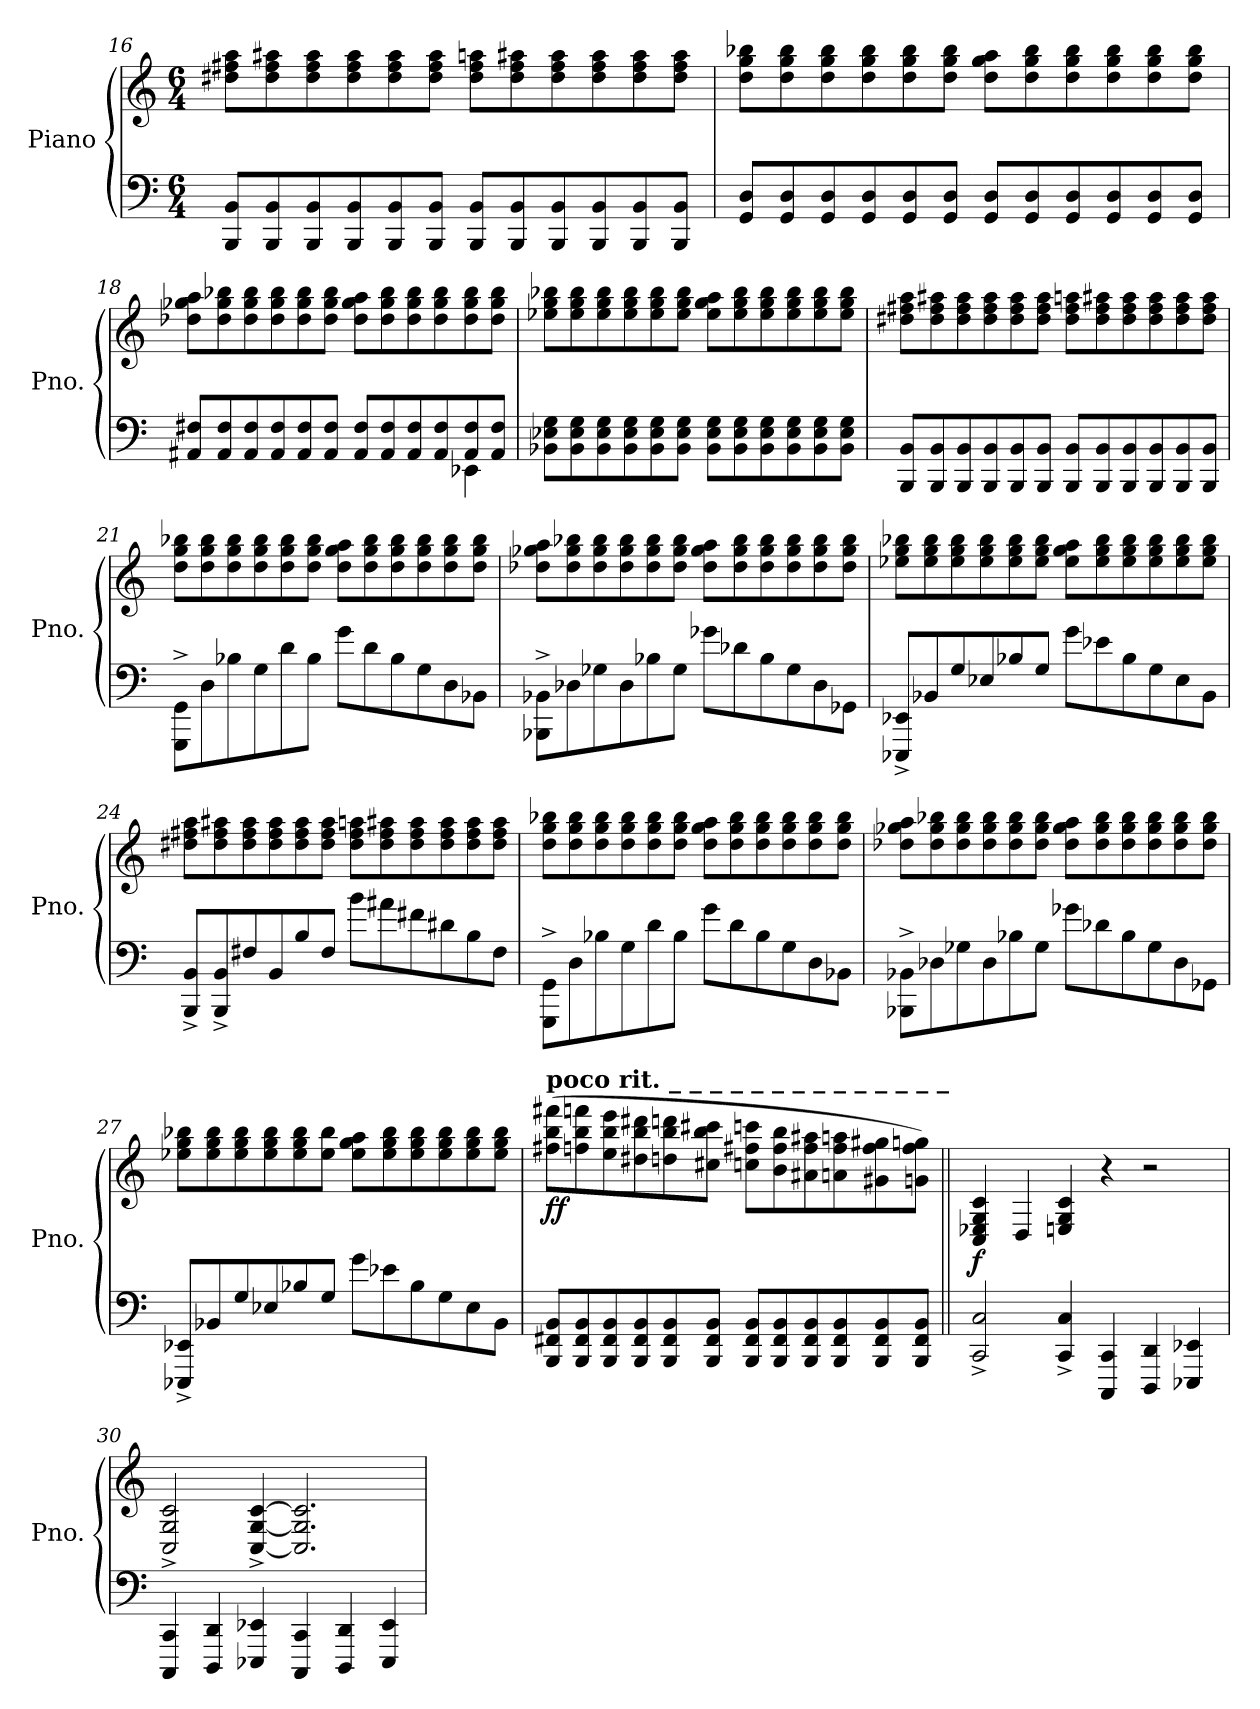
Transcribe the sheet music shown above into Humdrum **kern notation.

**kern	**kern	**dynam
*part1	*part1	*part1
*staff2	*staff1	*staff1/2
*I"Piano	*	*
*I'Pno.	*	*
*clefF4	*clefG2	*
*k[]	*k[]	*
*M6/4	*M6/4	*
=16	=16	=16
8BBB/ 8BB/L	8dd#X\ 8ff#X\ 8aa\L	.
8BBB/ 8BB/	8dd#\ 8ff#\ 8aa#X\	.
8BBB/ 8BB/	8dd#\ 8ff#\ 8aa#\	.
8BBB/ 8BB/	8dd#\ 8ff#\ 8aa#\	.
8BBB/ 8BB/	8dd#\ 8ff#\ 8aa#\	.
8BBB/ 8BB/J	8dd#\ 8ff#\ 8aa#\J	.
8BBB/ 8BB/L	8dd#\ 8ff#\ 8aan\L	.
8BBB/ 8BB/	8dd#\ 8ff#\ 8aa#X\	.
8BBB/ 8BB/	8dd#\ 8ff#\ 8aa#\	.
8BBB/ 8BB/	8dd#\ 8ff#\ 8aa#\	.
8BBB/ 8BB/	8dd#\ 8ff#\ 8aa#\	.
8BBB/ 8BB/J	8dd#\ 8ff#\ 8aa#\J	.
!!LO:PB:g=z
=17	=17	=17
8GG/ 8D/L	8dd\ 8gg\ 8bb-X\L	.
8GG/ 8D/	8dd\ 8gg\ 8bb-\	.
8GG/ 8D/	8dd\ 8gg\ 8bb-\	.
8GG/ 8D/	8dd\ 8gg\ 8bb-\	.
8GG/ 8D/	8dd\ 8gg\ 8bb-\	.
8GG/ 8D/J	8dd\ 8gg\ 8bb-\J	.
8GG/ 8D/L	8dd\ 8gg\ 8aa\L	.
8GG/ 8D/	8dd\ 8gg\ 8bb-\	.
8GG/ 8D/	8dd\ 8gg\ 8bb-\	.
8GG/ 8D/	8dd\ 8gg\ 8bb-\	.
8GG/ 8D/	8dd\ 8gg\ 8bb-\	.
8GG/ 8D/J	8dd\ 8gg\ 8bb-\J	.
=18	=18	=18
*^	*	*
8AA#X/ 8F#X/L	4ryy	8dd-X\ 8gg-X\ 8aa\L	.
8AA#/ 8F#/	.	8dd-\ 8gg-\ 8bb-X\	.
*v	*v	*	*
8AA#/ 8F#/	8dd-\ 8gg-\ 8bb-\	.
8AA#/ 8F#/	8dd-\ 8gg-\ 8bb-\	.
8AA#/ 8F#/	8dd-\ 8gg-\ 8bb-\	.
8AA#/ 8F#/J	8dd-\ 8gg-\ 8bb-\J	.
8AA#/ 8F#/L	8dd-\ 8gg-\ 8aa\L	.
8AA#/ 8F#/	8dd-\ 8gg-\ 8bb-\	.
8AA#/ 8F#/	8dd-\ 8gg-\ 8bb-\	.
8AA#/ 8F#/	8dd-\ 8gg-\ 8bb-\	.
*^	*	*
8AA#/ 8F#/	4EE-X\	8dd-\ 8gg-\ 8bb-\	.
8AA#/ 8F#/J	.	8dd-\ 8gg-\ 8bb-\J	.
*v	*v	*	*
!!LO:LB:g=z
=19	=19	=19
8BB-X\ 8E-X\ 8G\L	8ee-X\ 8gg\ 8bb-X\L	.
8BB-\ 8E-\ 8G\	8ee-\ 8gg\ 8bb-\	.
8BB-\ 8E-\ 8G\	8ee-\ 8gg\ 8bb-\	.
8BB-\ 8E-\ 8G\	8ee-\ 8gg\ 8bb-\	.
8BB-\ 8E-\ 8G\	8ee-\ 8gg\ 8bb-\	.
8BB-\ 8E-\ 8G\J	8ee-\ 8gg\ 8bb-\J	.
8BB-\ 8E-\ 8G\L	8ee-\ 8gg\ 8aa\L	.
8BB-\ 8E-\ 8G\	8ee-\ 8gg\ 8bb-\	.
8BB-\ 8E-\ 8G\	8ee-\ 8gg\ 8bb-\	.
8BB-\ 8E-\ 8G\	8ee-\ 8gg\ 8bb-\	.
8BB-\ 8E-\ 8G\	8ee-\ 8gg\ 8bb-\	.
8BB-\ 8E-\ 8G\J	8ee-\ 8gg\ 8bb-\J	.
=20	=20	=20
8BBB/ 8BB/L	8dd#X\ 8ff#X\ 8aa\L	.
8BBB/ 8BB/	8dd#\ 8ff#\ 8aa#X\	.
8BBB/ 8BB/	8dd#\ 8ff#\ 8aa#\	.
8BBB/ 8BB/	8dd#\ 8ff#\ 8aa#\	.
8BBB/ 8BB/	8dd#\ 8ff#\ 8aa#\	.
8BBB/ 8BB/J	8dd#\ 8ff#\ 8aa#\J	.
8BBB/ 8BB/L	8dd#\ 8ff#\ 8aan\L	.
8BBB/ 8BB/	8dd#\ 8ff#\ 8aa#X\	.
8BBB/ 8BB/	8dd#\ 8ff#\ 8aa#\	.
8BBB/ 8BB/	8dd#\ 8ff#\ 8aa#\	.
8BBB/ 8BB/	8dd#\ 8ff#\ 8aa#\	.
8BBB/ 8BB/J	8dd#\ 8ff#\ 8aa#\J	.
!!LO:LB:g=z
=21	=21	=21
8GGG\^ 8GG\^L	8dd\ 8gg\ 8bb-X\L	.
8D\	8dd\ 8gg\ 8bb-\	.
8B-X\	8dd\ 8gg\ 8bb-\	.
8G\	8dd\ 8gg\ 8bb-\	.
8d\	8dd\ 8gg\ 8bb-\	.
8B-\J	8dd\ 8gg\ 8bb-\J	.
8g\L	8dd\ 8gg\ 8aa\L	.
8d\	8dd\ 8gg\ 8bb-\	.
8B-\	8dd\ 8gg\ 8bb-\	.
8G\	8dd\ 8gg\ 8bb-\	.
8D\	8dd\ 8gg\ 8bb-\	.
8BB-X\J	8dd\ 8gg\ 8bb-\J	.
=22	=22	=22
8BBB-X\^ 8BB-X\^L	8dd-X\ 8gg-X\ 8aa\L	.
8D-X\	8dd-\ 8gg-\ 8bb-X\	.
8G-X\	8dd-\ 8gg-\ 8bb-\	.
8D-\	8dd-\ 8gg-\ 8bb-\	.
8B-X\	8dd-\ 8gg-\ 8bb-\	.
8G-\J	8dd-\ 8gg-\ 8bb-\J	.
8g-X\L	8dd-\ 8gg-\ 8aa\L	.
8d-X\	8dd-\ 8gg-\ 8bb-\	.
8B-\	8dd-\ 8gg-\ 8bb-\	.
8G-\	8dd-\ 8gg-\ 8bb-\	.
8D-\	8dd-\ 8gg-\ 8bb-\	.
8GG-X\J	8dd-\ 8gg-\ 8bb-\J	.
!!LO:LB:g=z
=23	=23	=23
8EEE-X/^ 8EE-X/^L	8ee-X\ 8gg\ 8bb-X\L	.
8BB-X/	8ee-\ 8gg\ 8bb-\	.
8G/	8ee-\ 8gg\ 8bb-\	.
8E-X/	8ee-\ 8gg\ 8bb-\	.
8B-X/	8ee-\ 8gg\ 8bb-\	.
8G/J	8ee-\ 8gg\ 8bb-\J	.
8g\L	8ee-\ 8gg\ 8aa\L	.
8e-X\	8ee-\ 8gg\ 8bb-\	.
8B-\	8ee-\ 8gg\ 8bb-\	.
8G\	8ee-\ 8gg\ 8bb-\	.
8E-\	8ee-\ 8gg\ 8bb-\	.
8BB-\J	8ee-\ 8gg\ 8bb-\J	.
=24	=24	=24
8BBB/^ 8BB/^L	8dd#X\ 8ff#X\ 8aa\L	.
8BBB/^ 8BB/^	8dd#\ 8ff#\ 8aa#X\	.
8F#X/	8dd#\ 8ff#\ 8aa#\	.
8BB/	8dd#\ 8ff#\ 8aa#\	.
8B/	8dd#\ 8ff#\ 8aa#\	.
8F#/J	8dd#\ 8ff#\ 8aa#\J	.
8b\L	8dd#\ 8ff#\ 8aan\L	.
8a#X\	8dd#\ 8ff#\ 8aa#X\	.
8f#X\	8dd#\ 8ff#\ 8aa#\	.
8d#X\	8dd#\ 8ff#\ 8aa#\	.
8B\	8dd#\ 8ff#\ 8aa#\	.
8F#\J	8dd#\ 8ff#\ 8aa#\J	.
!!LO:LB:g=z
=25	=25	=25
8GGG\^ 8GG\^L	8dd\ 8gg\ 8bb-X\L	.
8D\	8dd\ 8gg\ 8bb-\	.
8B-X\	8dd\ 8gg\ 8bb-\	.
8G\	8dd\ 8gg\ 8bb-\	.
8d\	8dd\ 8gg\ 8bb-\	.
8B-\J	8dd\ 8gg\ 8bb-\J	.
8g\L	8dd\ 8gg\ 8aa\L	.
8d\	8dd\ 8gg\ 8bb-\	.
8B-\	8dd\ 8gg\ 8bb-\	.
8G\	8dd\ 8gg\ 8bb-\	.
8D\	8dd\ 8gg\ 8bb-\	.
8BB-X\J	8dd\ 8gg\ 8bb-\J	.
=26	=26	=26
8BBB-X\^ 8BB-X\^L	8dd-X\ 8gg-X\ 8aa\L	.
8D-X\	8dd-\ 8gg-\ 8bb-X\	.
8G-X\	8dd-\ 8gg-\ 8bb-\	.
8D-\	8dd-\ 8gg-\ 8bb-\	.
8B-X\	8dd-\ 8gg-\ 8bb-\	.
8G-\J	8dd-\ 8gg-\ 8bb-\J	.
8g-X\L	8dd-\ 8gg-\ 8aa\L	.
8d-X\	8dd-\ 8gg-\ 8bb-\	.
8B-\	8dd-\ 8gg-\ 8bb-\	.
8G-\	8dd-\ 8gg-\ 8bb-\	.
8D-\	8dd-\ 8gg-\ 8bb-\	.
8GG-X\J	8dd-\ 8gg-\ 8bb-\J	.
!!LO:PB:g=z
=27	=27	=27
8EEE-X/^ 8EE-X/^L	8ee-X\ 8gg\ 8bb-X\L	.
8BB-X/	8ee-\ 8gg\ 8bb-\	.
8G/	8ee-\ 8gg\ 8bb-\	.
8E-X/	8ee-\ 8gg\ 8bb-\	.
8B-X/	8ee-\ 8gg\ 8bb-\	.
8G/J	8ee-\ 8bb-\J	.
8g\L	8ee-\ 8gg\ 8aa\L	.
8e-X\	8ee-\ 8gg\ 8bb-\	.
8B-\	8ee-\ 8gg\ 8bb-\	.
8G\	8ee-\ 8gg\ 8bb-\	.
8E-\	8ee-\ 8gg\ 8bb-\	.
8BB-\J	8ee-\ 8gg\ 8bb-\J	.
=28	=28	=28
!	!LO:TX:a:B:t=poco rit.  _   _   _   _   _   _   _   _   _   _   _   _   _   _	!
!	!	!LO:DY:b
8BBB/ 8FF#X/ 8BB/L	(8ff#X\ 8bb\ 8fff#X\L	ff
8BBB/ 8FF#/ 8BB/	8ffn\ 8bb\ 8fffn\	.
8BBB/ 8FF#/ 8BB/	8ee\ 8bb\ 8eee\	.
8BBB/ 8FF#/ 8BB/	8dd#X\ 8bb\ 8ddd#X\	.
8BBB/ 8FF#/ 8BB/	8ddn\ 8bb\ 8dddn\	.
8BBB/ 8FF#/ 8BB/J	8cc#X\ 8bb\ 8ccc#X\J	.
8BBB/ 8FF#/ 8BB/L	8ccn\ 8ff#X\ 8cccn\L	.
8BBB/ 8FF#/ 8BB/	8b\ 8ff#\ 8bb\	.
8BBB/ 8FF#/ 8BB/	8a#X\ 8ff#\ 8aa#X\	.
8BBB/ 8FF#/ 8BB/	8an\ 8ff#\ 8aan\	.
8BBB/ 8FF#/ 8BB/	8g#X\ 8ff#\ 8gg#X\	.
8BBB/ 8FF#/ 8BB/J	8gn\ 8ff#\ 8ggn\J)	.
!!LO:LB:g=z
=29||	=29||	=29||
*	*MM110	*
!	!	!LO:DY:b
2CC/^ 2C/^	4C/ 4E-X/ 4G/ 4c/	f
.	4D/	.
4CC/^ 4C/^	4En/ 4G/ 4c/	.
4CCC/ 4CC/	4r	.
4DDD/ 4DD/	2r	.
4EEE-X/ 4EE-X/	.	.
=30	=30	=30
4CCC/ 4CC/	2C/^ 2G/^ 2c/^	.
4DDD/ 4DD/	.	.
4EEE-X/ 4EE-X/	[4C/^ [4G/^ [4c/^	.
4CCC/ 4CC/	2.C/] 2.G/] 2.c/]	.
4DDD/ 4DD/	.	.
4EEE-/ 4EE-/	.	.
=	=	=
*-	*-	*-
